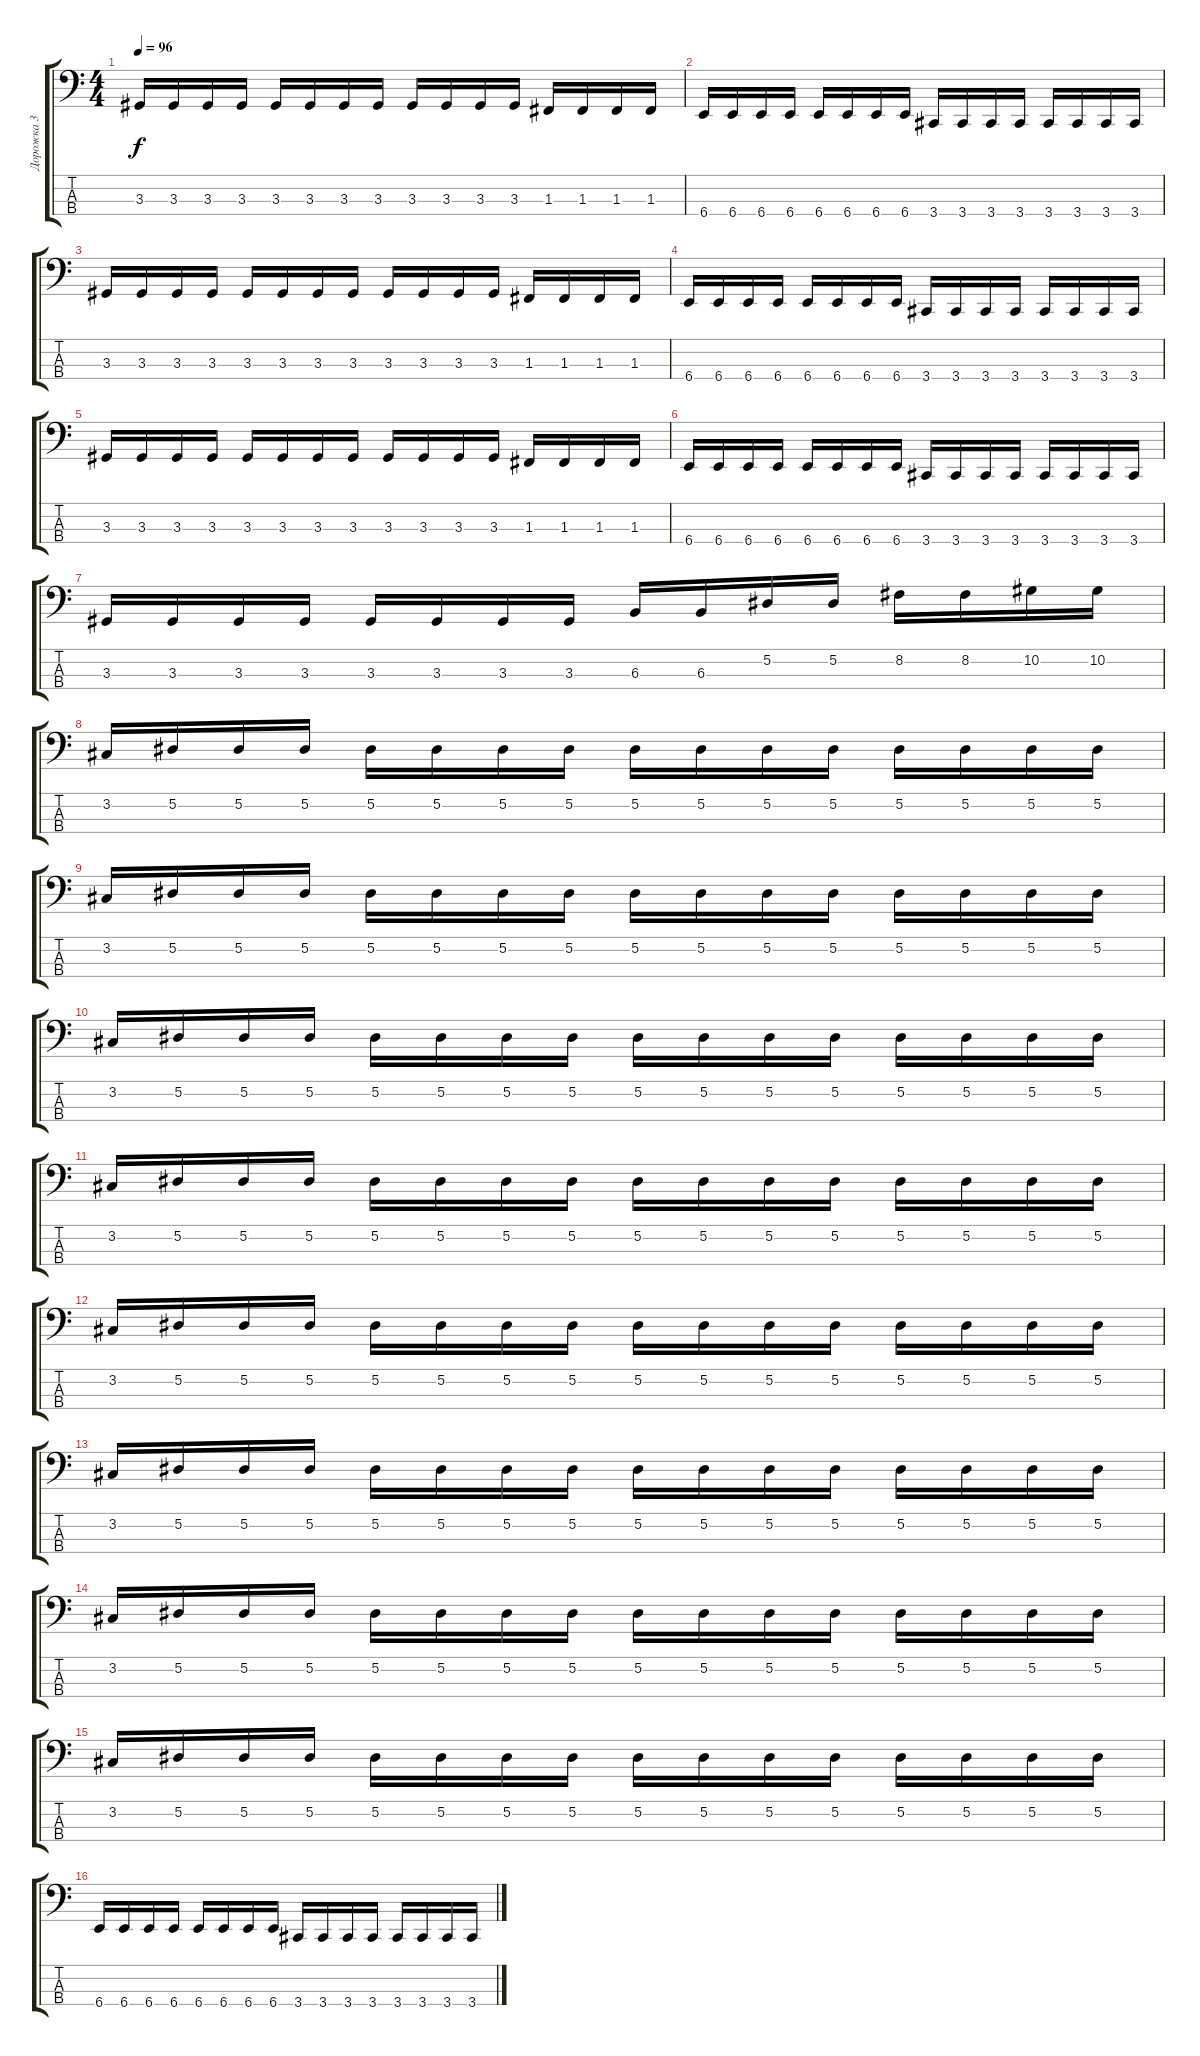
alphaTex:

\track ("Дорожка 3" "Дорожка 3") {instrument electricbasspick}
\staff {score tabs}
\tuning (Eb2 Bb1 F1 Bb0) {hide}
\ts (4 4)
\tempo 96
\clef f4
\ks c
3.3.16{dy f} 3.3.16 3.3.16 3.3.16 3.3.16 3.3.16 3.3.16 3.3.16 3.3.16 3.3.16 3.3.16 3.3.16 1.3.16 1.3.16 1.3.16 1.3.16 |
6.4.16 6.4.16 6.4.16 6.4.16 6.4.16 6.4.16 6.4.16 6.4.16 3.4.16 3.4.16 3.4.16 3.4.16 3.4.16 3.4.16 3.4.16 3.4.16 |
3.3.16 3.3.16 3.3.16 3.3.16 3.3.16 3.3.16 3.3.16 3.3.16 3.3.16 3.3.16 3.3.16 3.3.16 1.3.16 1.3.16 1.3.16 1.3.16 |
6.4.16 6.4.16 6.4.16 6.4.16 6.4.16 6.4.16 6.4.16 6.4.16 3.4.16 3.4.16 3.4.16 3.4.16 3.4.16 3.4.16 3.4.16 3.4.16 |
3.3.16 3.3.16 3.3.16 3.3.16 3.3.16 3.3.16 3.3.16 3.3.16 3.3.16 3.3.16 3.3.16 3.3.16 1.3.16 1.3.16 1.3.16 1.3.16 |
6.4.16 6.4.16 6.4.16 6.4.16 6.4.16 6.4.16 6.4.16 6.4.16 3.4.16 3.4.16 3.4.16 3.4.16 3.4.16 3.4.16 3.4.16 3.4.16 |
3.3.16 3.3.16 3.3.16 3.3.16 3.3.16 3.3.16 3.3.16 3.3.16 6.3.16 6.3.16 5.2.16 5.2.16 8.2.16 8.2.16 10.2.16 10.2.16 |
3.2.16 5.2.16 5.2.16 5.2.16 5.2.16 5.2.16 5.2.16 5.2.16 5.2.16 5.2.16 5.2.16 5.2.16 5.2.16 5.2.16 5.2.16 5.2.16 |
3.2.16 5.2.16 5.2.16 5.2.16 5.2.16 5.2.16 5.2.16 5.2.16 5.2.16 5.2.16 5.2.16 5.2.16 5.2.16 5.2.16 5.2.16 5.2.16 |
3.2.16 5.2.16 5.2.16 5.2.16 5.2.16 5.2.16 5.2.16 5.2.16 5.2.16 5.2.16 5.2.16 5.2.16 5.2.16 5.2.16 5.2.16 5.2.16 |
3.2.16 5.2.16 5.2.16 5.2.16 5.2.16 5.2.16 5.2.16 5.2.16 5.2.16 5.2.16 5.2.16 5.2.16 5.2.16 5.2.16 5.2.16 5.2.16 |
3.2.16 5.2.16 5.2.16 5.2.16 5.2.16 5.2.16 5.2.16 5.2.16 5.2.16 5.2.16 5.2.16 5.2.16 5.2.16 5.2.16 5.2.16 5.2.16 |
3.2.16 5.2.16 5.2.16 5.2.16 5.2.16 5.2.16 5.2.16 5.2.16 5.2.16 5.2.16 5.2.16 5.2.16 5.2.16 5.2.16 5.2.16 5.2.16 |
3.2.16 5.2.16 5.2.16 5.2.16 5.2.16 5.2.16 5.2.16 5.2.16 5.2.16 5.2.16 5.2.16 5.2.16 5.2.16 5.2.16 5.2.16 5.2.16 |
3.2.16 5.2.16 5.2.16 5.2.16 5.2.16 5.2.16 5.2.16 5.2.16 5.2.16 5.2.16 5.2.16 5.2.16 5.2.16 5.2.16 5.2.16 5.2.16 |
6.4.16 6.4.16 6.4.16 6.4.16 6.4.16 6.4.16 6.4.16 6.4.16 3.4.16 3.4.16 3.4.16 3.4.16 3.4.16 3.4.16 3.4.16 3.4.16
